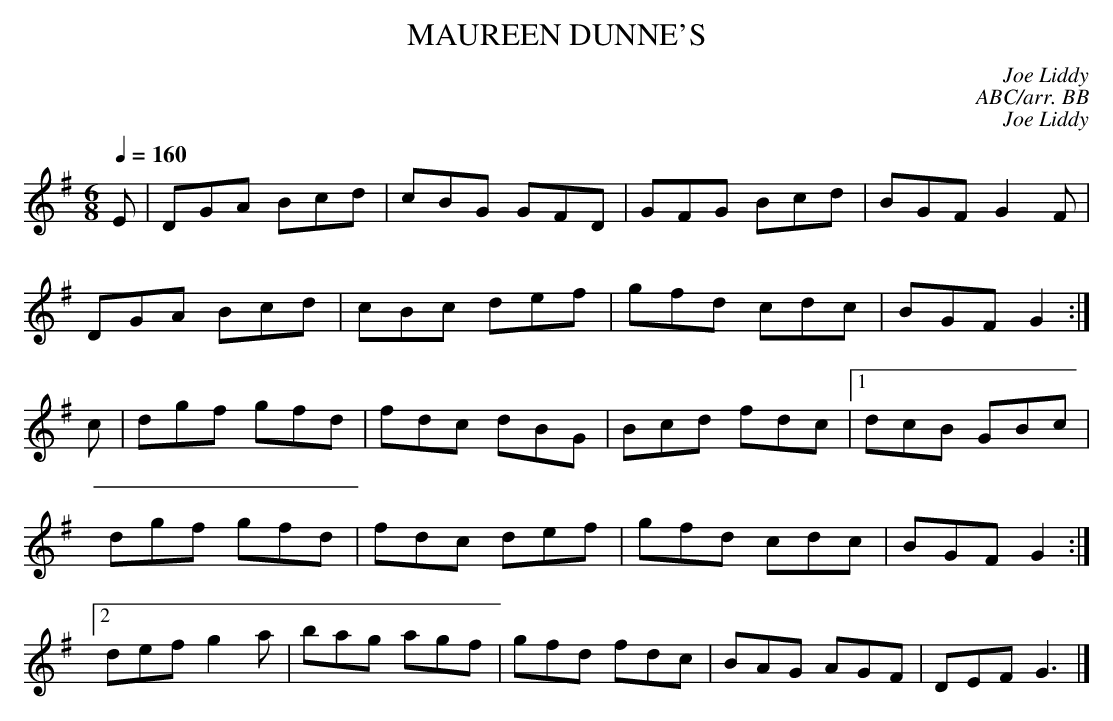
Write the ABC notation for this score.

X:1
T:MAUREEN DUNNE'S
C:Joe Liddy
C:ABC/arr. BB
C:Joe Liddy
Q:1/4=160
M:6/8
K:G
E|DGA Bcd|cBG GFD|GFG Bcd|BGF G2F |
DGA Bcd|cBc def|gfd cdc|BGF G2 :|
c|dgf gfd|fdc dBG|Bcd fdc |1 dcB GBc |
dgf gfd|fdc def|gfd cdc|BGF G2 :|
[2 def g2a|bag agf|gfd fdc|BAG AGF|DEF G3 |]
